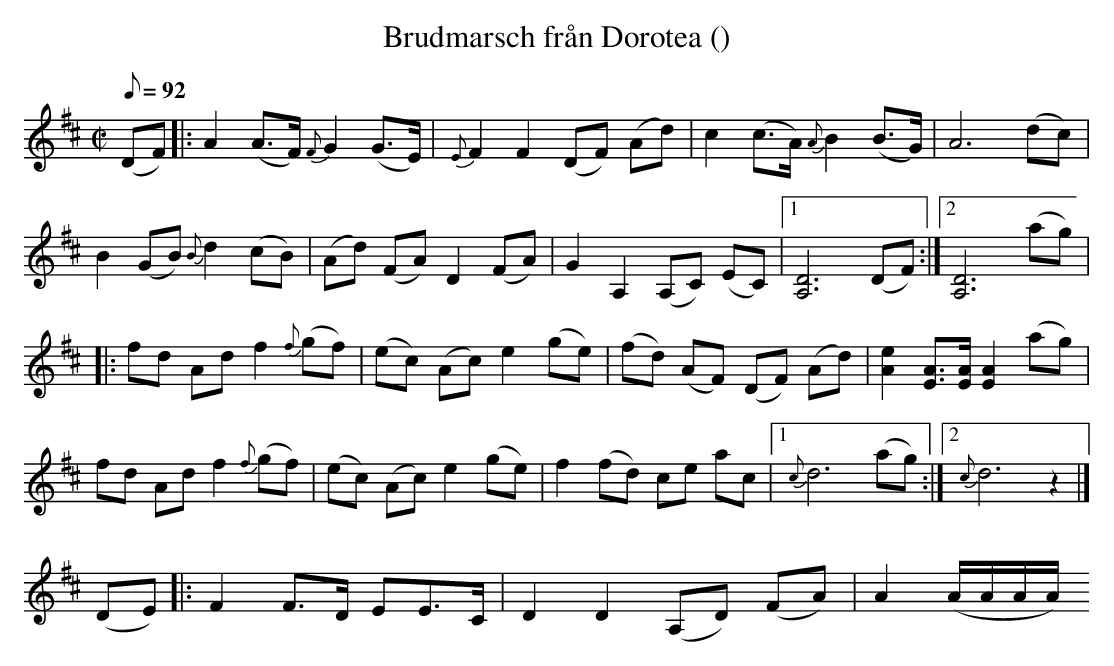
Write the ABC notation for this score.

X:1
T: Brudmarsch från Dorotea ()
M: C|
L: 1/8
K: D
Q: 92
v:1
(DF) |: A2(A>F) {F}G2(G>E) | {E}F2F2 (DF) (Ad) | c2(c>A) {A}B2(B>G) | A6(dc) |
B2(GB) {B}d2(cB) | (Ad) (FA) D2(FA) | G2A,2 (A,C) (EC) |1 [A,D]6(DF) :|2 [A,D]6(ag) |
|: fd Ad f2{f}(gf) | (ec) (Ac) e2(ge) | (fd) (AF) (DF) (Ad) | [Ae]2[EA]>[EA] [EA]2(ag) |
fd Ad f2{f}(gf) | (ec) (Ac) e2(ge) | f2 (fd) ce ac |1 {c}d6(ag) :|2 {c}d6z2 |]
v:2
(DE) |: F2F>D EE>C | D2D2 (A,D) (FA) | A2(A/A/A/A/)
